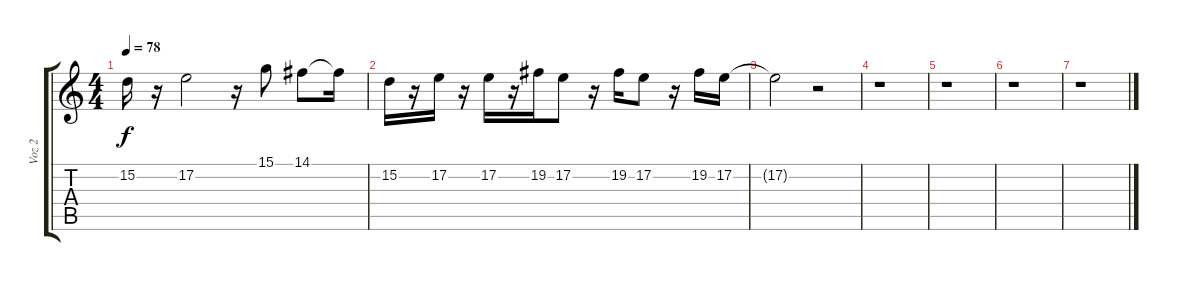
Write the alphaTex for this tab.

\track ("Voz 2" "Voz 2") {instrument voiceoohs}
\staff {score tabs}
\tuning (E4 B3 G3 D3 A2 E2) {hide}
\ts (4 4)
\tempo 78
\clef g2
\ks c
15.2.16{dy f} r.16 17.2.2 r.16 15.1.8 14.1.8 14.1{t}.16 |
15.2.16 r.16 17.2.16 r.16 17.2.16 r.16 19.2.16 17.2.8 r.16 19.2.16 17.2.8 r.16 19.2.16 17.2.16 |
17.2{t}.2 r.2 |
r.1 |
r.1 |
r.1 |
r.1
